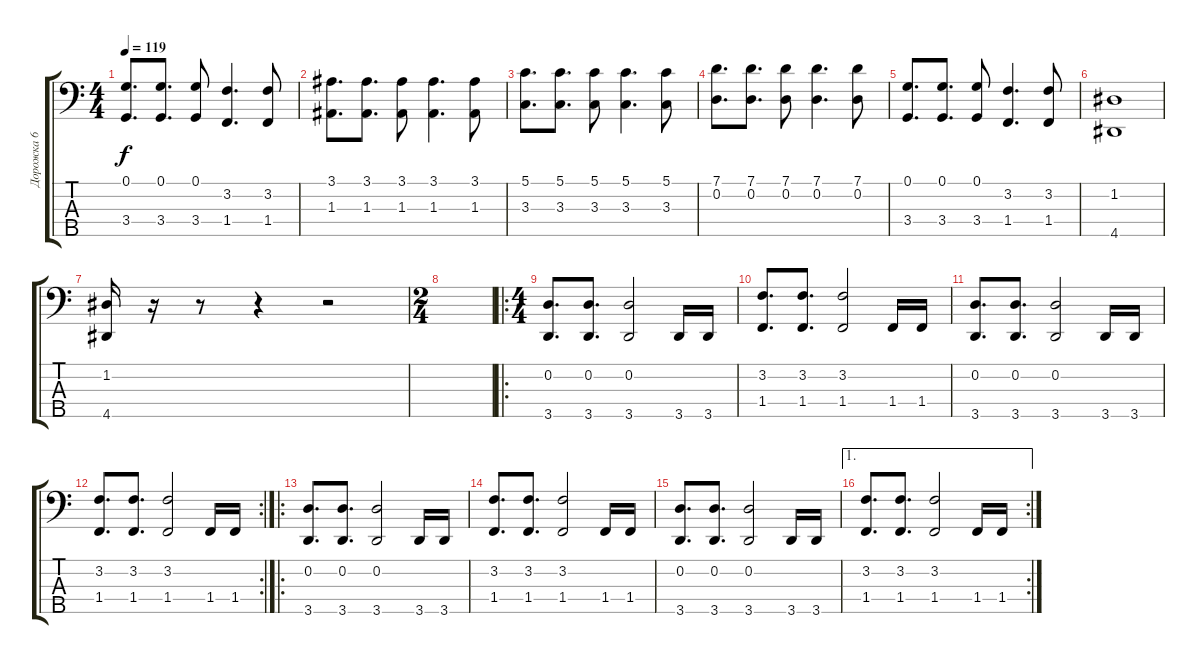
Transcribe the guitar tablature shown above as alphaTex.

\track ("Дорожка 6" "Дорожка 6") {instrument synthbass2}
\staff {score tabs}
\tuning (G2 D2 A1 E1 B0) {hide}
\ts (4 4)
\tempo 119
\clef f4
\ks c
(0.1 3.4).8{d dy f} (0.1 3.4).8{d} (0.1 3.4).8 (3.2 1.4).4{d} (3.2 1.4).8 |
(3.1 1.3).8{d} (3.1 1.3).8{d} (3.1 1.3).8 (3.1 1.3).4{d} (3.1 1.3).8 |
(5.1 3.3).8{d} (5.1 3.3).8{d} (5.1 3.3).8 (5.1 3.3).4{d} (5.1 3.3).8 |
(7.1 0.2).8{d} (7.1 0.2).8{d} (7.1 0.2).8 (7.1 0.2).4{d} (7.1 0.2).8 |
(0.1 3.4).8{d} (0.1 3.4).8{d} (0.1 3.4).8 (3.2 1.4).4{d} (3.2 1.4).8 |
(1.2 4.5).1 |
(1.2 4.5).16 r.16 r.8 r.4 r.2 |
\ts (2 4)
|
\ro
\ts (4 4)
(0.2 3.5).8{d} (0.2 3.5).8{d} (0.2 3.5).2 3.5.16 3.5.16 |
(3.2 1.4).8{d} (3.2 1.4).8{d} (3.2 1.4).2 1.4.16 1.4.16 |
(0.2 3.5).8{d} (0.2 3.5).8{d} (0.2 3.5).2 3.5.16 3.5.16 |
\rc 2
(3.2 1.4).8{d} (3.2 1.4).8{d} (3.2 1.4).2 1.4.16 1.4.16 |
\ro
(0.2 3.5).8{d} (0.2 3.5).8{d} (0.2 3.5).2 3.5.16 3.5.16 |
(3.2 1.4).8{d} (3.2 1.4).8{d} (3.2 1.4).2 1.4.16 1.4.16 |
(0.2 3.5).8{d} (0.2 3.5).8{d} (0.2 3.5).2 3.5.16 3.5.16 |
\ae 1
\rc 2
(3.2 1.4).8{d} (3.2 1.4).8{d} (3.2 1.4).2 1.4.16 1.4.16
